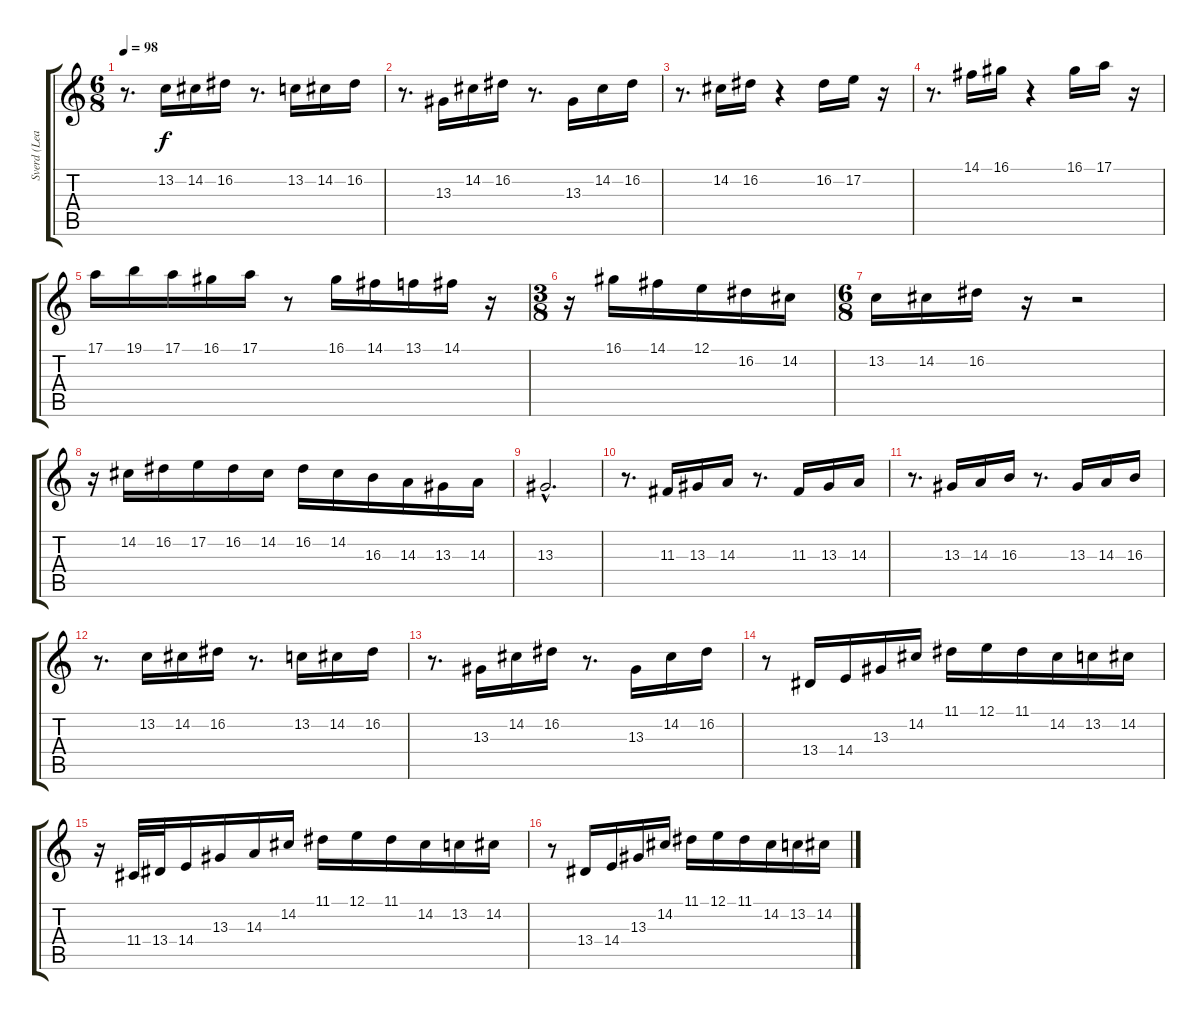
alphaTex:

\track ("Sverd (Lead)" "Sverd (Lea") {instrument tremolostrings}
\staff {score tabs}
\tuning (E4 B3 G3 D3 A2 E2) {hide}
\ts (6 8)
\tempo 98
\clef g2
\ks c
r.8{d dy f volume 9 instrument fx5brightness} 13.2.16 14.2.16 16.2.16 r.8{d} 13.2.16 14.2.16 16.2.16 |
r.8{d} 13.3.16 14.2.16 16.2.16 r.8{d} 13.3.16 14.2.16 16.2.16 |
r.8{d volume 9 instrument fx5brightness} 14.2.16 16.2.16 r.4 16.2.16 17.2.16 r.16 |
r.8{d} 14.1.16 16.1.16 r.4 16.1.16 17.1.16 r.16 |
17.1.16{volume 9 instrument fx5brightness} 19.1.16 17.1.16 16.1.16 17.1.16 r.8 16.1.16 14.1.16 13.1.16 14.1.16 r.16 |
\ts (3 8)
r.16{volume 9 instrument fx5brightness} 16.1.16 14.1.16 12.1.16 16.2.16 14.2.16 |
\ts (6 8)
13.2.16 14.2.16 16.2.16 r.16 r.2 |
r.16{volume 9 instrument fx5brightness} 14.2.16 16.2.16 17.2.16 16.2.16 14.2.16 16.2.16 14.2.16 16.3.16 14.3.16 13.3.16 14.3.16 |
13.3{hac}.2{d} |
r.8{d volume 9 instrument fx5brightness} 11.3.16 13.3.16 14.3.16 r.8{d} 11.3.16 13.3.16 14.3.16 |
r.8{d} 13.3.16 14.3.16 16.3.16 r.8{d} 13.3.16 14.3.16 16.3.16 |
r.8{d volume 9 instrument fx5brightness} 13.2.16 14.2.16 16.2.16 r.8{d} 13.2.16 14.2.16 16.2.16 |
r.8{d} 13.3.16 14.2.16 16.2.16 r.8{d} 13.3.16 14.2.16 16.2.16 |
r.8 13.4.16{volume 13 instrument electricgrandpiano} 14.4.16 13.3.16 14.2.16 11.1.16 12.1.16 11.1.16 14.2.16 13.2.16 14.2.16 |
r.16 11.4.32 13.4.32 14.4.16 13.3.16 14.3.16 14.2.16 11.1.16 12.1.16 11.1.16 14.2.16 13.2.16 14.2.16 |
r.8{volume 13 instrument electricgrandpiano} 13.4.16 14.4.16 13.3.16 14.2.16 11.1.16 12.1.16 11.1.16 14.2.16 13.2.16 14.2.16
